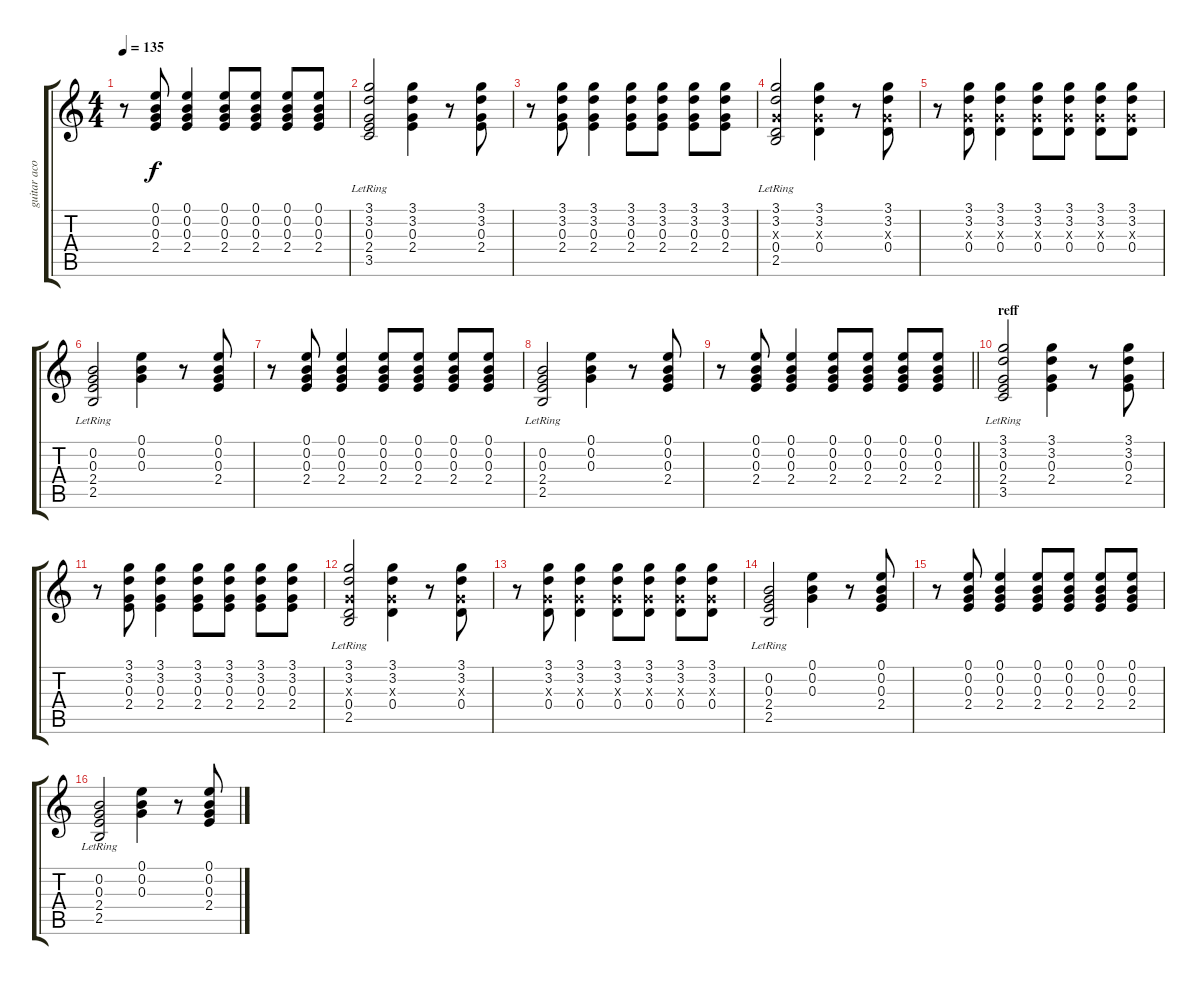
\track ("guitar acoustic (aril)" "guitar aco") {instrument acousticguitarsteel}
\staff {score tabs}
\tuning (E4 B3 G3 D3 A2 E2) {hide}
\ts (4 4)
\tempo 135
\clef g2
\ks c
r.8{dy f} (0.1 0.2 0.3 2.4).8 (0.1 0.2 0.3 2.4).4 (0.1 0.2 0.3 2.4).8 (0.1 0.2 0.3 2.4).8 (0.1 0.2 0.3 2.4).8 (0.1 0.2 0.3 2.4).8 |
(3.1{lr} 3.2 0.3 2.4 3.5).2 (3.1 3.2 0.3 2.4).4 r.8 (3.1 3.2 0.3 2.4).8 |
r.8 (3.1 3.2 0.3 2.4).8 (3.1 3.2 0.3 2.4).4 (3.1 3.2 0.3 2.4).8 (3.1 3.2 0.3 2.4).8 (3.1 3.2 0.3 2.4).8 (3.1 3.2 0.3 2.4).8 |
(3.1 3.2 0.3{x} 0.4{lr} 2.5).2 (3.1 3.2 0.3{x} 0.4).4 r.8 (3.1 3.2 0.3{x} 0.4).8 |
r.8 (3.1 3.2 0.3{x} 0.4).8 (3.1 3.2 0.3{x} 0.4).4 (3.1 3.2 0.3{x} 0.4).8 (3.1 3.2 0.3{x} 0.4).8 (3.1 3.2 0.3{x} 0.4).8 (3.1 3.2 0.3{x} 0.4).8 |
(0.2{lr} 0.3 2.4 2.5).2 (0.1 0.2 0.3).4 r.8 (0.1 0.2 0.3 2.4).8 |
r.8 (0.1 0.2 0.3 2.4).8 (0.1 0.2 0.3 2.4).4 (0.1 0.2 0.3 2.4).8 (0.1 0.2 0.3 2.4).8 (0.1 0.2 0.3 2.4).8 (0.1 0.2 0.3 2.4).8 |
(0.2{lr} 0.3 2.4 2.5).2 (0.1 0.2 0.3).4 r.8 (0.1 0.2 0.3 2.4).8 |
\barLineRight lightlight
r.8 (0.1 0.2 0.3 2.4).8 (0.1 0.2 0.3 2.4).4 (0.1 0.2 0.3 2.4).8 (0.1 0.2 0.3 2.4).8 (0.1 0.2 0.3 2.4).8 (0.1 0.2 0.3 2.4).8 |
\section ("" "reff")
(3.1{lr} 3.2 0.3 2.4 3.5).2 (3.1 3.2 0.3 2.4).4 r.8 (3.1 3.2 0.3 2.4).8 |
r.8 (3.1 3.2 0.3 2.4).8 (3.1 3.2 0.3 2.4).4 (3.1 3.2 0.3 2.4).8 (3.1 3.2 0.3 2.4).8 (3.1 3.2 0.3 2.4).8 (3.1 3.2 0.3 2.4).8 |
(3.1 3.2 0.3{x} 0.4{lr} 2.5).2 (3.1 3.2 0.3{x} 0.4).4 r.8 (3.1 3.2 0.3{x} 0.4).8 |
r.8 (3.1 3.2 0.3{x} 0.4).8 (3.1 3.2 0.3{x} 0.4).4 (3.1 3.2 0.3{x} 0.4).8 (3.1 3.2 0.3{x} 0.4).8 (3.1 3.2 0.3{x} 0.4).8 (3.1 3.2 0.3{x} 0.4).8 |
(0.2{lr} 0.3 2.4 2.5).2 (0.1 0.2 0.3).4 r.8 (0.1 0.2 0.3 2.4).8 |
r.8 (0.1 0.2 0.3 2.4).8 (0.1 0.2 0.3 2.4).4 (0.1 0.2 0.3 2.4).8 (0.1 0.2 0.3 2.4).8 (0.1 0.2 0.3 2.4).8 (0.1 0.2 0.3 2.4).8 |
(0.2{lr} 0.3 2.4 2.5).2 (0.1 0.2 0.3).4 r.8 (0.1 0.2 0.3 2.4).8
